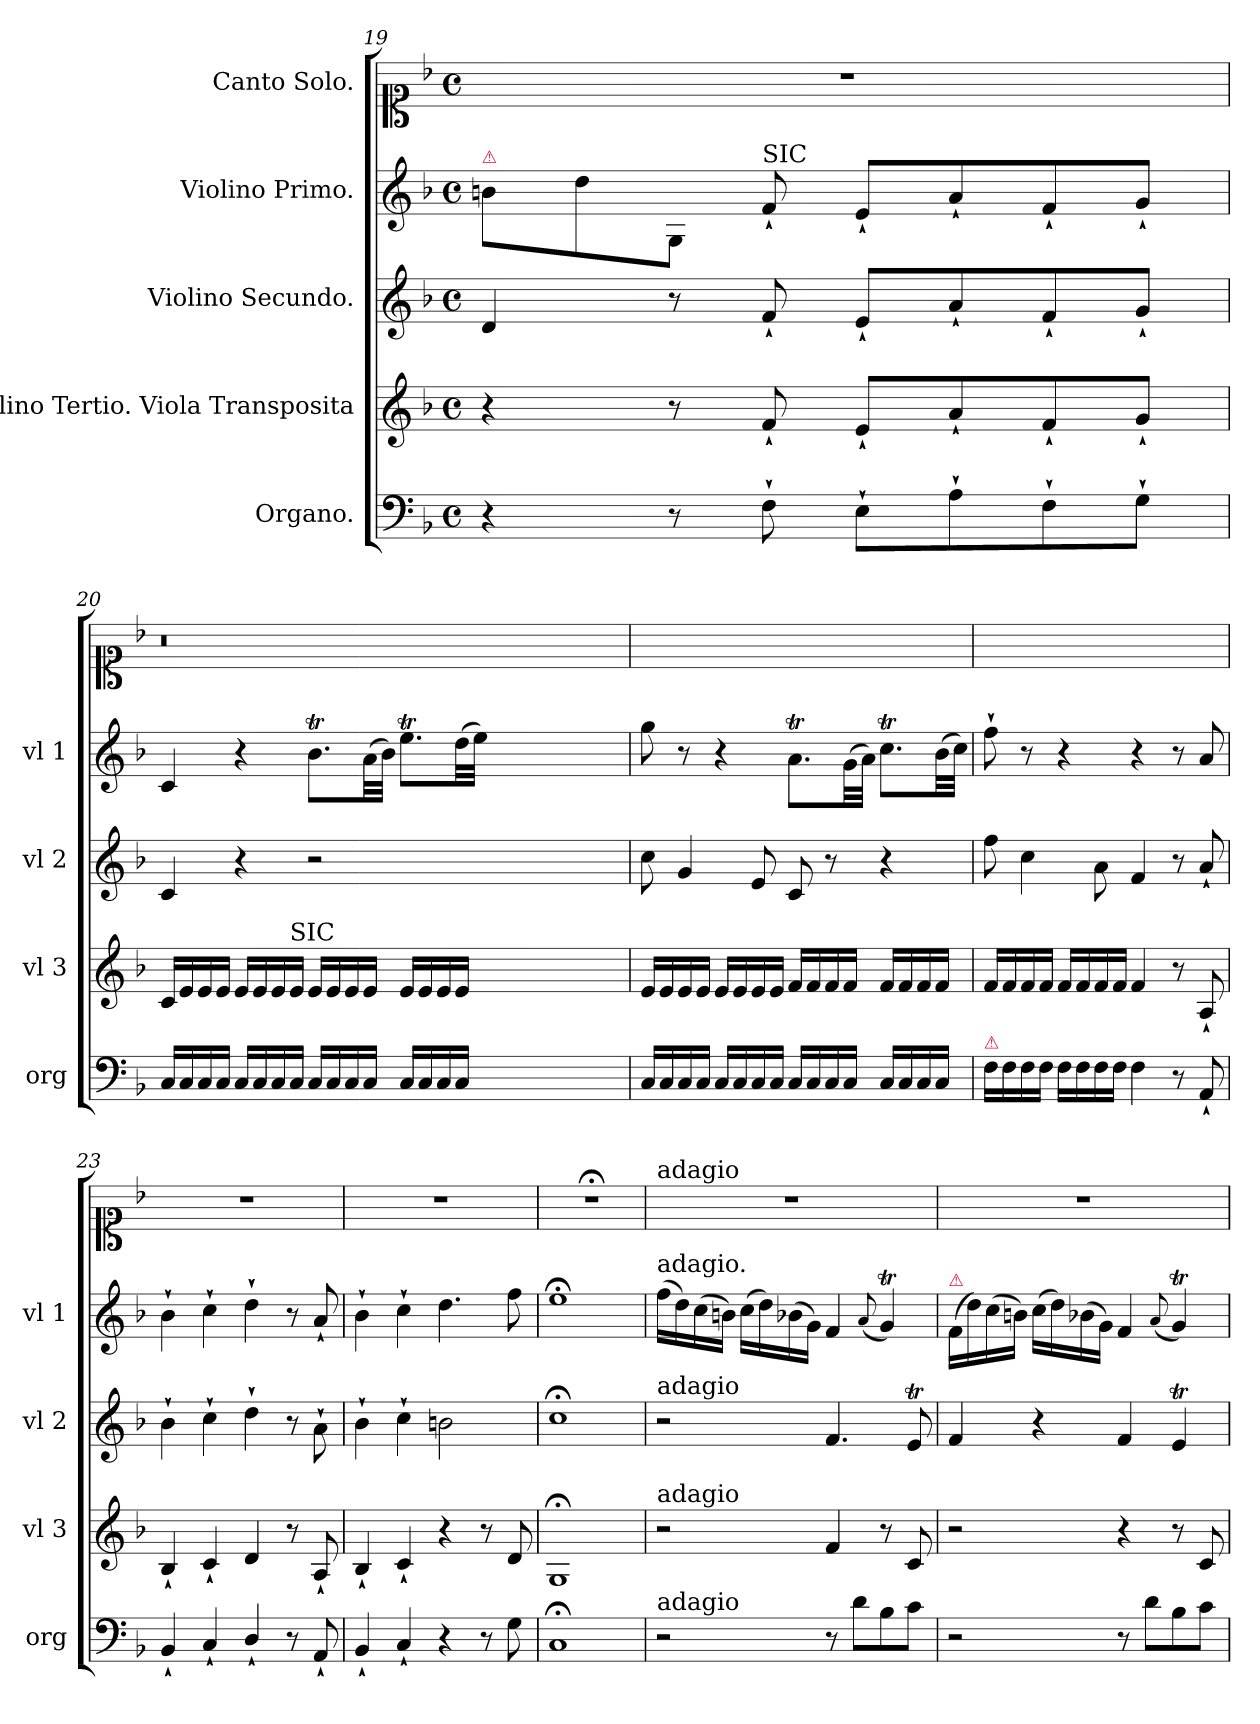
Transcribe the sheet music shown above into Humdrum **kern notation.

**kern	**kern	**kern	**kern	**kern
*part5	*part4	*part3	*part2	*part1
*staff5	*staff4	*staff3	*staff2	*staff1
*I"Organo.	*I"Violino Tertio. Viola Transposita	*I"Violino Secundo.	*I"Violino Primo.	*I"Canto Solo.
*I'org	*I'vl 3	*I'vl 2	*I'vl 1	*
*clefF4	*clefG2	*clefG2	*clefG2	*clefC1
*k[b-]	*k[b-]	*k[b-]	*k[b-]	*k[b-]
*M4/4	*M4/4	*M4/4	*M4/4	*M4/4
*met(c)	*met(c)	*met(c)	*met(c)	*met(c)
=19	=19	=19	=19	=19
!	!	!	!LO:TX:a:color=crimson:t=⚠	!
4r	4r	4d/	8bn\L	1r
.	.	.	8dd\	.
8r	8r	8r	8G/J	.
!	!	!	!LO:TX:a:t=SIC	!
8F`\	8f`/	8f`/	8f`/	.
8E`\L	8e`/L	8e`/L	8e`/L	.
8A`\	8a`/	8a`/	8a`/	.
8F`\	8f`/	8f`/	8f`/	.
8G`\J	8g`/J	8g`/J	8g`/J	.
=20	=20	=20	=20	=20
16C/LL	16c/LL	4c/	4c/	0.r
16C/	16e/	.	.	.
16C/	16e/	.	.	.
16C/JJ	16e/JJ	.	.	.
16C/LL	16e/LL	4r	4r	.
16C/	16e/	.	.	.
16C/	16e/	.	.	.
!	!LO:TX:a:t=SIC	!	!	!
16C/JJ	16e/JJ	.	.	.
16C/LL	16e/LL	2r	8.b-T\L	.
16C/	16e/	.	.	.
16C/	16e/	.	.	.
16C/JJ	16e/JJ	.	(32a\LL	.
.	.	.	32b-\JJJ)	.
16C/LL	16e/LL	.	8.eet\L	.
16C/	16e/	.	.	.
16C/	16e/	.	.	.
16C/JJ	16e/JJ	.	(32dd\LL	.
.	.	.	32ee\JJJ)	.
0ryy	0ryy	0ryy	0ryy	.
=21	=21	=21	=21	=21
16C/LL	16e/LL	8cc\	8gg\	1ryy
16C/	16e/	.	.	.
16C/	16e/	4g/	8r	.
16C/JJ	16e/JJ	.	.	.
16C/LL	16e/LL	.	4r	.
16C/	16e/	.	.	.
16C/	16e/	8e/	.	.
16C/JJ	16e/JJ	.	.	.
16C/LL	16f/LL	8c/	8.at\L	.
16C/	16f/	.	.	.
16C/	16f/	8r	.	.
16C/JJ	16f/JJ	.	(32g\LL	.
.	.	.	32a\JJJ)	.
16C/LL	16f/LL	4r	8.ccT\L	.
16C/	16f/	.	.	.
16C/	16f/	.	.	.
16C/JJ	16f/JJ	.	(32b-\LL	.
.	.	.	32cc\JJJ)	.
=22	=22	=22	=22	=22
!LO:TX:a:color=crimson:t=⚠	!	!	!	!
16F\LL	16f/LL	8ff\	8ff`\	1ryy
16F\	16f/	.	.	.
16F\	16f/	4cc\	8r	.
16F\JJ	16f/JJ	.	.	.
16F\LL	16f/LL	.	4r	.
16F\	16f/	.	.	.
16F\	16f/	8a\	.	.
16F\JJ	16f/JJ	.	.	.
4F\	4f/	4f/	4r	.
8r	8r	8r	8r	.
8AA`/	8A`/	8a`/	8a/	.
=23	=23	=23	=23	=23
4BB-`/	4B-`/	4b-`\	4b-`\	1r
4C`/	4c`/	4cc`\	4cc`\	.
4D`/	4d/	4dd`\	4dd`\	.
8r	8r	8r	8r	.
8AA`/	8A`/	8a`\	8a`/	.
=24	=24	=24	=24	=24
4BB-`/	4B-`/	4b-`\	4b-`\	1r
4C`/	4c`/	4cc`\	4cc`\	.
4r	4r	2bn\	4.dd\	.
8r	8r	.	.	.
8G\	8d/	.	8ff\	.
=25	=25	=25	=25	=25
1C;<	1G;<	1cc;<	1ee;<	1r;<
=26	=26	=26	=26	=26
!	!	!	!	!LO:TX:a:t=adagio
!	!	!	!LO:TX:a:t=adagio.	!
!	!	!LO:TX:a:t=adagio	!	!
!	!LO:TX:a:t=adagio	!	!	!
!LO:TX:a:t=adagio	!	!	!	!
2r	2r	2r	(16ff\LL	1r
.	.	.	16dd\)	.
.	.	.	(16cc\	.
.	.	.	16bn\JJ)	.
.	.	.	(16cc\LL	.
.	.	.	16dd\)	.
.	.	.	(16b-X\	.
.	.	.	16g\JJ)	.
8r	4f/	4.f/	4f/	.
8d\L	.	.	.	.
.	.	.	(8qqa/	.
8B-\	8r	.	4gT/)	.
8c\J	8c/	8et/	.	.
=27	=27	=27	=27	=27
!	!	!	!LO:TX:a:color=crimson:t=⚠	!
2r	2r	4f/	(16f/LL	1r
.	.	.	16dd\)	.
.	.	.	(16cc\	.
.	.	.	16bn\JJ)	.
.	.	4r	(16cc\LL	.
.	.	.	16dd\)	.
.	.	.	(16b-X\	.
.	.	.	16g\JJ)	.
8r	4r	4f/	4f/	.
8d\L	.	.	.	.
.	.	.	(8qqa/	.
8B-\	8r	4et/	4gT/)	.
8c\J	8c/	.	.	.
=	=	=	=	=
*-	*-	*-	*-	*-
